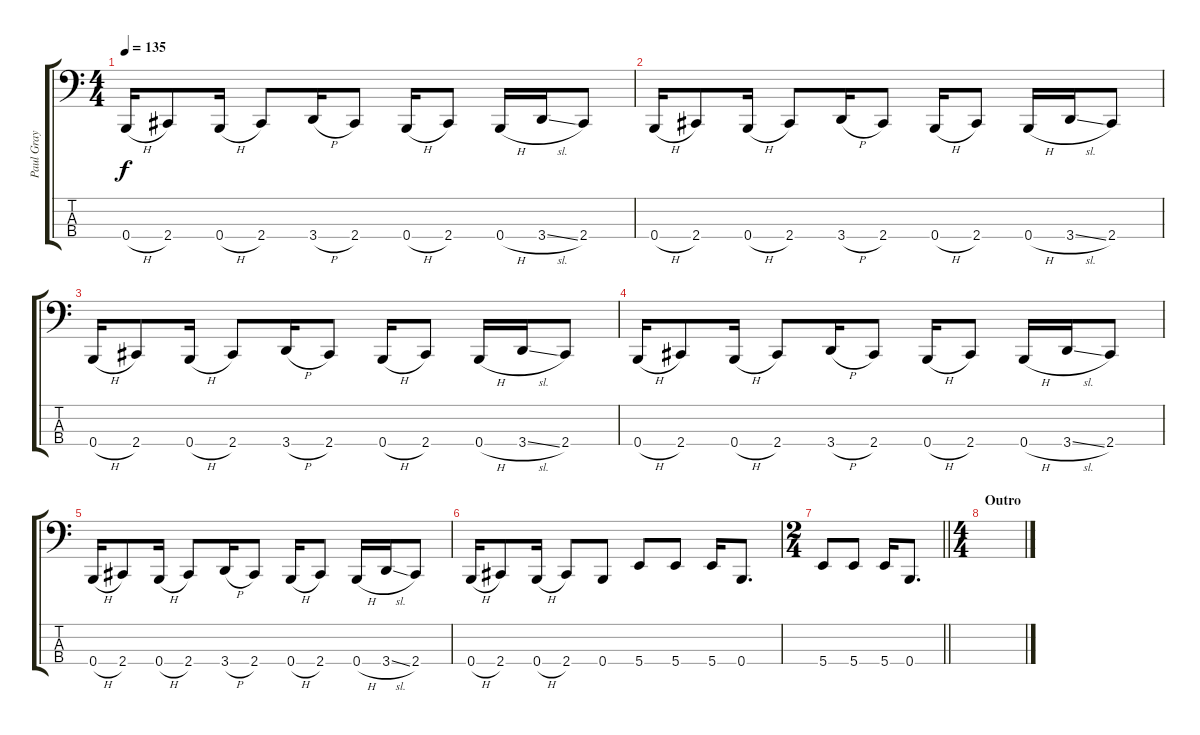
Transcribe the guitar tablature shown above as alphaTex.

\track ("Paul Gray" "Paul Gray") {instrument electricbasspick}
\staff {score tabs}
\tuning (E2 B1 Gb1 B0) {hide}
\ts (4 4)
\tempo 135
\clef f4
\ks c
0.4{h}.16{dy f} 2.4.8 0.4{h}.16 2.4.8 3.4{h}.16 2.4.8 0.4{h}.16 2.4.8 0.4{h}.16 3.4{sl}.16 2.4.8 |
0.4{h}.16 2.4.8 0.4{h}.16 2.4.8 3.4{h}.16 2.4.8 0.4{h}.16 2.4.8 0.4{h}.16 3.4{sl}.16 2.4.8 |
0.4{h}.16 2.4.8 0.4{h}.16 2.4.8 3.4{h}.16 2.4.8 0.4{h}.16 2.4.8 0.4{h}.16 3.4{sl}.16 2.4.8 |
0.4{h}.16 2.4.8 0.4{h}.16 2.4.8 3.4{h}.16 2.4.8 0.4{h}.16 2.4.8 0.4{h}.16 3.4{sl}.16 2.4.8 |
0.4{h}.16 2.4.8 0.4{h}.16 2.4.8 3.4{h}.16 2.4.8 0.4{h}.16 2.4.8 0.4{h}.16 3.4{sl}.16 2.4.8 |
0.4{h}.16 2.4.8 0.4{h}.16 2.4.8 0.4.8 5.4.8 5.4.8 5.4.16 0.4.8{d} |
\ts (2 4)
\barLineRight lightlight
5.4.8 5.4.8 5.4.16 0.4.8{d} |
\ts (4 4)
\section ("" "Outro")
